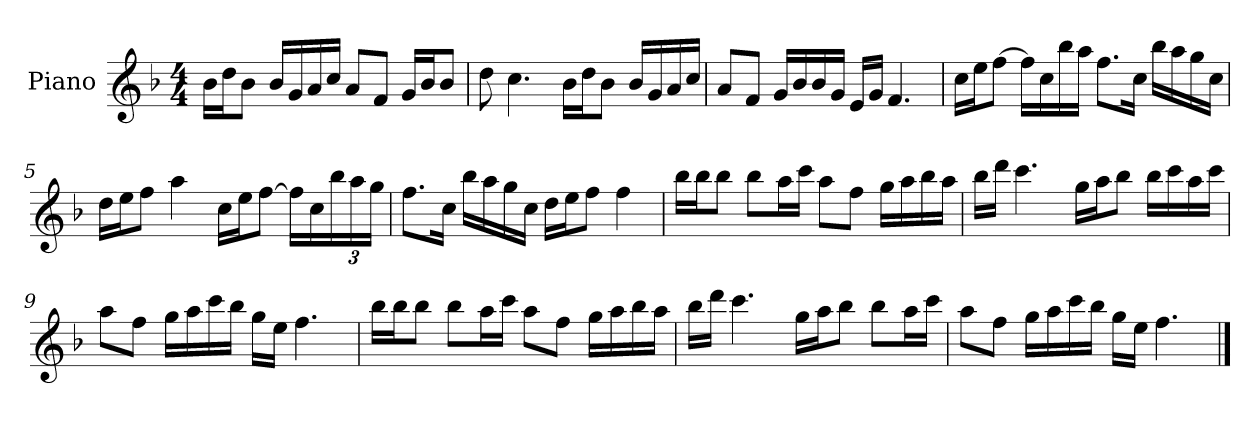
**kern
*part1
*staff1
*I"Piano
*I'P-no
*clefG2
*k[b-]
*M4/4
*MM90
=1
16b-\LL
16dd\J
8b-\J
16b-/LL
16g/
16a/
16cc/JJ
8a/L
8f/J
16g/LL
16b-/J
8b-/J
=2
8dd\
4.cc\
16b-\LL
16dd\J
8b-\J
16b-/LL
16g/
16a/
16cc/JJ
=3
8a/L
8f/J
16g/LL
16b-/
16b-/
16g/JJ
16e/LL
16g/JJ
4.f/
!!LO:LB:g=z
=4
16cc\LL
16ee\J
[8ff\J
16ff\LL]
16cc\
16bb-\
16aa\JJ
8.ff\L
16cc\Jk
16bb-\LL
16aa\
16gg\
16cc\JJ
=5
16dd\LL
16ee\J
8ff\J
4aa\
16cc\LL
16ee\J
[8ff\J
16ff\LL]
16cc\
*Xbrackettup
24bb-\
24aa\
24gg\JJ
=6
8.ff\L
16cc\Jk
16bb-\LL
16aa\
16gg\
16cc\JJ
16dd\LL
16ee\J
8ff\J
4ff\
!!LO:LB:g=z
=7
16bb-\LL
16bb-\J
8bb-\J
8bb-\L
16aa\L
16ccc\JJ
8aa\L
8ff\J
16gg\LL
16aa\
16bb-\
16aa\JJ
=8
16bb-\LL
16ddd\JJ
4.ccc\
16gg\LL
16aa\J
8bb-\J
16bb-\LL
16ccc\
16aa\
16ccc\JJ
=9
8aa\L
8ff\J
16gg\LL
16aa\
16ccc\
16bb-\JJ
16gg\LL
16ee\JJ
4.ff\
!!LO:LB:g=z
=10
16bb-\LL
16bb-\J
8bb-\J
8bb-\L
16aa\L
16ccc\JJ
8aa\L
8ff\J
16gg\LL
16aa\
16bb-\
16aa\JJ
=11
16bb-\LL
16ddd\JJ
4.ccc\
16gg\LL
16aa\J
8bb-\J
8bb-\L
16aa\L
16ccc\JJ
=12
8aa\L
8ff\J
16gg\LL
16aa\
16ccc\
16bb-\JJ
16gg\LL
16ee\JJ
4.ff\
==
*-
